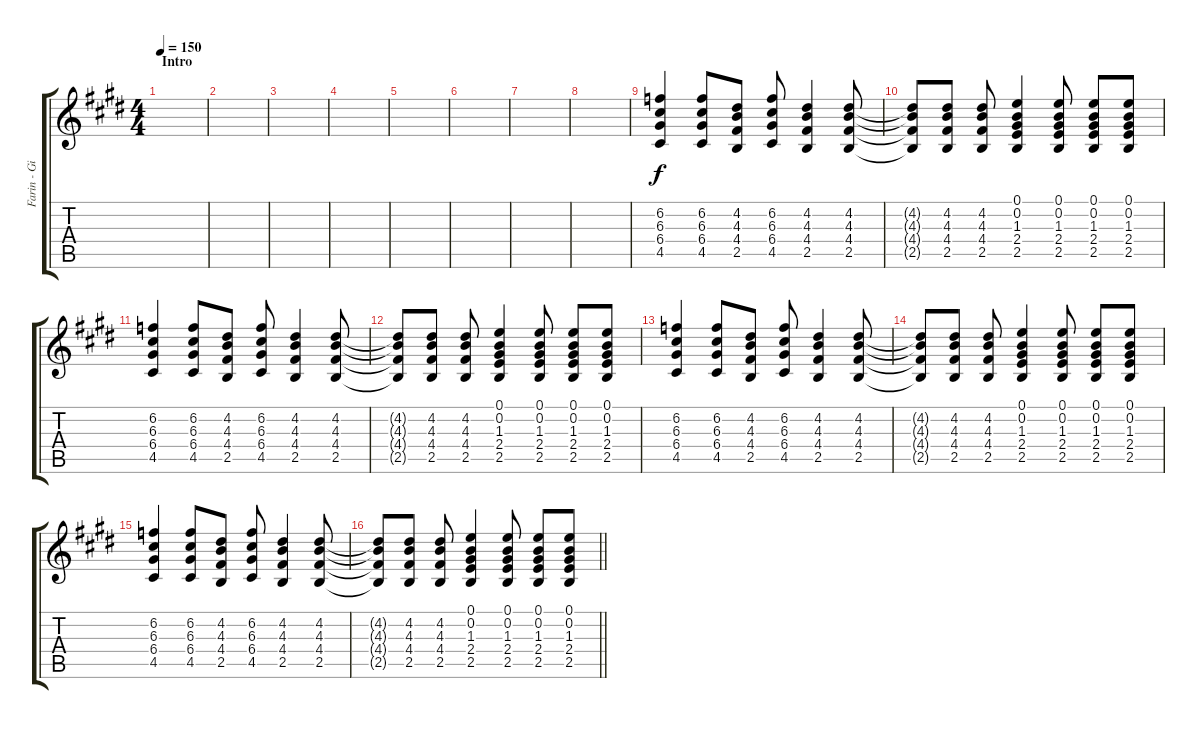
\track ("Farin - Gitarre" "Farin - Gi") {instrument distortionguitar}
\staff {score tabs}
\tuning (E4 B3 G3 D3 A2 E2) {hide}
\ts (4 4)
\section ("" "Intro")
\tempo 150
\clef g2
\ks e
|
|
|
|
|
|
|
|
(6.2 6.3 6.4 4.5).4 (6.2 6.3 6.4 4.5).8 (4.2 4.3 4.4 2.5).8 (6.2 6.3 6.4 4.5).8 (4.2 4.3 4.4 2.5).4 (4.2 4.3 4.4 2.5).8 |
(4.2{t} 4.3{t} 4.4{t} 2.5{t}).8 (4.2 4.3 4.4 2.5).8 (4.2 4.3 4.4 2.5).8 (0.1 0.2 1.3 2.4 2.5).4 (0.1 0.2 1.3 2.4 2.5).8 (0.1 0.2 1.3 2.4 2.5).8 (0.1 0.2 1.3 2.4 2.5).8 |
(6.2 6.3 6.4 4.5).4 (6.2 6.3 6.4 4.5).8 (4.2 4.3 4.4 2.5).8 (6.2 6.3 6.4 4.5).8 (4.2 4.3 4.4 2.5).4 (4.2 4.3 4.4 2.5).8 |
(4.2{t} 4.3{t} 4.4{t} 2.5{t}).8 (4.2 4.3 4.4 2.5).8 (4.2 4.3 4.4 2.5).8 (0.1 0.2 1.3 2.4 2.5).4 (0.1 0.2 1.3 2.4 2.5).8 (0.1 0.2 1.3 2.4 2.5).8 (0.1 0.2 1.3 2.4 2.5).8 |
(6.2 6.3 6.4 4.5).4 (6.2 6.3 6.4 4.5).8 (4.2 4.3 4.4 2.5).8 (6.2 6.3 6.4 4.5).8 (4.2 4.3 4.4 2.5).4 (4.2 4.3 4.4 2.5).8 |
(4.2{t} 4.3{t} 4.4{t} 2.5{t}).8 (4.2 4.3 4.4 2.5).8 (4.2 4.3 4.4 2.5).8 (0.1 0.2 1.3 2.4 2.5).4 (0.1 0.2 1.3 2.4 2.5).8 (0.1 0.2 1.3 2.4 2.5).8 (0.1 0.2 1.3 2.4 2.5).8 |
(6.2 6.3 6.4 4.5).4 (6.2 6.3 6.4 4.5).8 (4.2 4.3 4.4 2.5).8 (6.2 6.3 6.4 4.5).8 (4.2 4.3 4.4 2.5).4 (4.2 4.3 4.4 2.5).8 |
\barLineRight lightlight
(4.2{t} 4.3{t} 4.4{t} 2.5{t}).8 (4.2 4.3 4.4 2.5).8 (4.2 4.3 4.4 2.5).8 (0.1 0.2 1.3 2.4 2.5).4 (0.1 0.2 1.3 2.4 2.5).8 (0.1 0.2 1.3 2.4 2.5).8 (0.1 0.2 1.3 2.4 2.5).8
